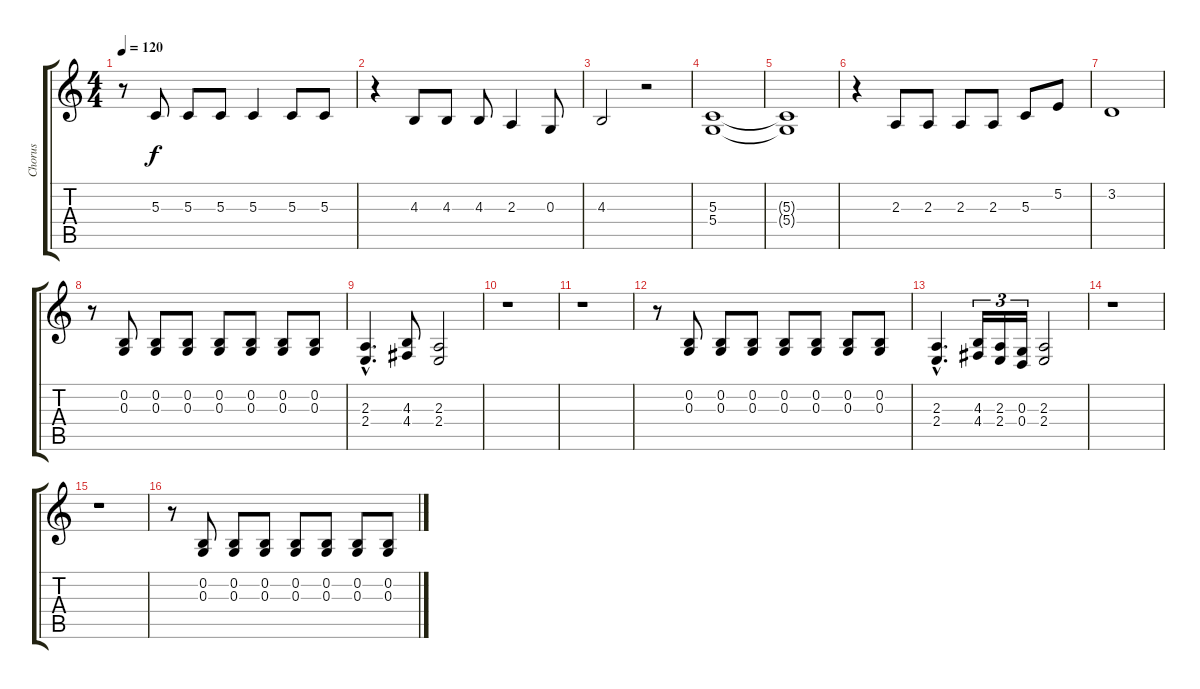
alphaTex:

\track ("Chorus" "Chorus") {instrument clarinet}
\staff {score tabs}
\tuning (E4 B3 G3 D3 A2 E2) {hide}
\ts (4 4)
\tempo 120
\clef g2
\ks c
r.8{dy f} 5.3.8 5.3.8 5.3.8 5.3.4 5.3.8 5.3.8 |
r.4 4.3.8 4.3.8 4.3.8 2.3.4 0.3.8 |
4.3.2 r.2 |
(5.3 5.4).1 |
(5.3{t} 5.4{t}).1 |
r.4 2.3.8 2.3.8 2.3.8 2.3.8 5.3.8 5.2.8 |
3.2.1 |
r.8 (0.2 0.3).8 (0.2 0.3).8 (0.2 0.3).8 (0.2 0.3).8 (0.2 0.3).8 (0.2 0.3).8 (0.2 0.3).8 |
(2.3{hac} 2.4{hac}).4{d} (4.3 4.4).8 (2.3 2.4).2 |
r.1 |
r.1 |
r.8 (0.2 0.3).8 (0.2 0.3).8 (0.2 0.3).8 (0.2 0.3).8 (0.2 0.3).8 (0.2 0.3).8 (0.2 0.3).8 |
(2.3{hac} 2.4{hac}).4{d} (4.3 4.4).16{tu (3 2)} (2.3 2.4).16{tu (3 2)} (0.3 0.4).16{tu (3 2)} (2.3 2.4).2 |
r.1 |
r.1 |
r.8 (0.2 0.3).8 (0.2 0.3).8 (0.2 0.3).8 (0.2 0.3).8 (0.2 0.3).8 (0.2 0.3).8 (0.2 0.3).8
